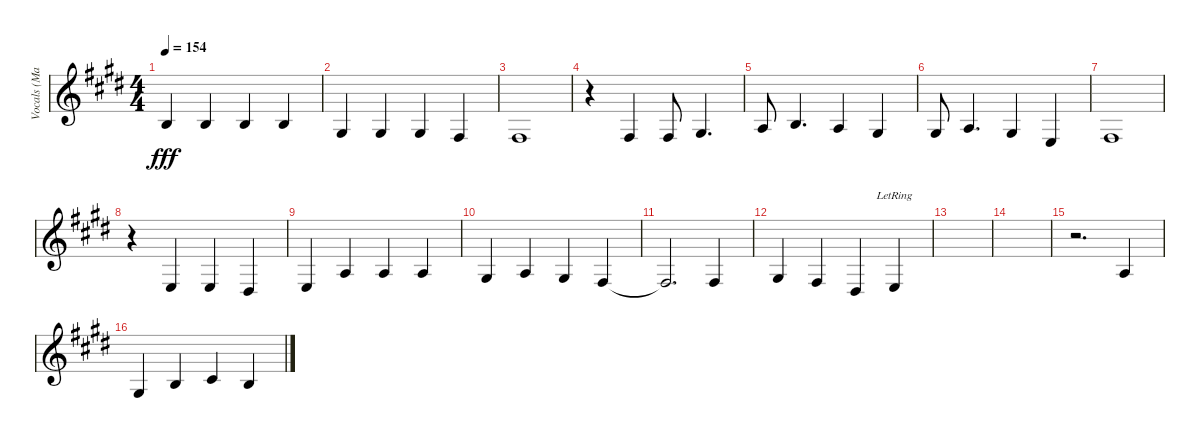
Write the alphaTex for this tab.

\track ("Vocals (Matt Skiba)" "Vocals (Ma") {instrument lead5charang}
\staff {score}
\tuning (E4 B3 G3 D3 A2 E2) {hide}
\ts (4 4)
\tempo 154
\clef g2
\ks c#minor
0.2.4{dy fff} 0.2.4 0.2.4 0.2.4 |
1.3.4 1.3.4 1.3.4 4.4.4 |
4.4.1 |
r.4 4.4.4 4.4.8 1.3.4{d} |
2.3.8 0.2.4{d} 2.3.4 1.3.4 |
1.3.8 2.3.4{d} 1.3.4 2.4.4 |
4.4.1 |
r.4 2.4.4 2.4.4 1.4.4 |
2.4.4 2.3.4 2.3.4 2.3.4 |
1.3.4 2.3.4 1.3.4 4.4.4 |
4.4{t}.2{d} 4.4.4 |
1.3.4 4.4.4 1.4.4 2.4{lr}.4 |
|
|
r.2{d} 2.3.4 |
1.3.4 4.3.4 2.2.4 4.3.4
